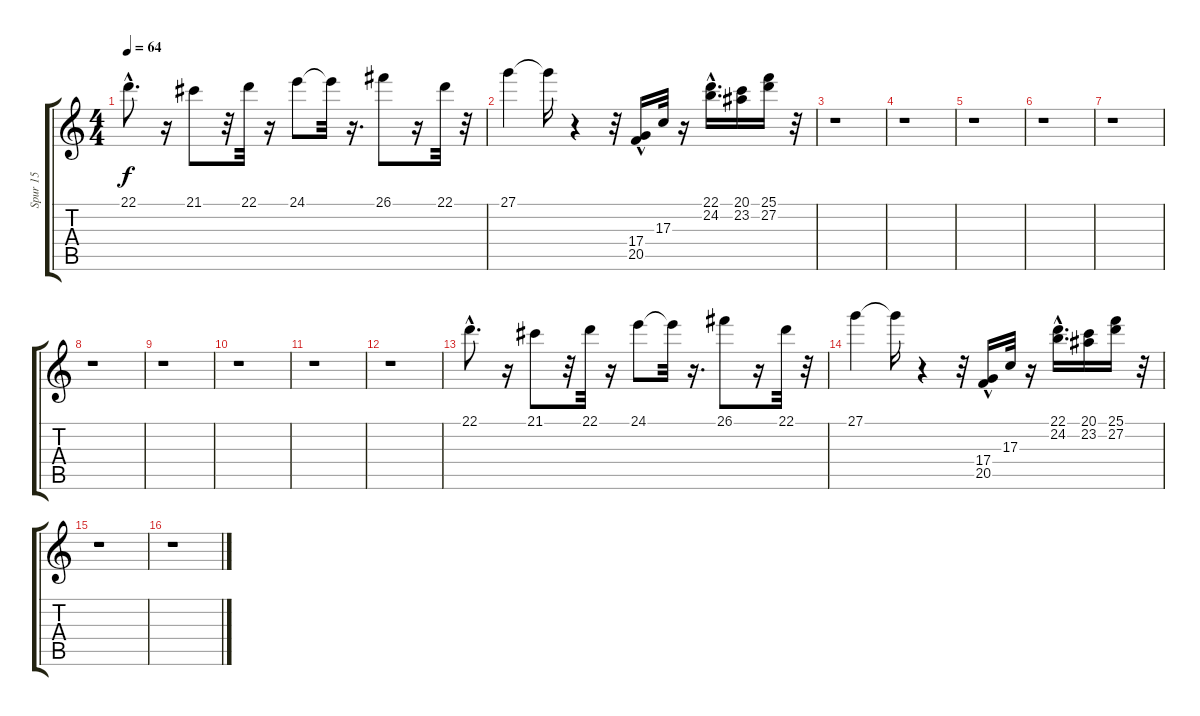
\track ("Spur 15" "Spur 15") {instrument acousticgrandpiano}
\staff {score tabs}
\tuning (E4 B3 G3 D3 A2 E2) {hide}
\ts (4 4)
\tempo 64
\clef g2
\ks c
22.1{hac}.8{d dy f} r.16 21.1.8 r.32 22.1.32 r.16 24.1.8 24.1{t}.32 r.16{d} 26.1.8 r.16 22.1.32 r.32 |
27.1.4 27.1{t}.16 r.4 r.32 (17.4{hac} 20.5{hac}).16 17.3.32 r.16 (22.1{hac} 24.2{hac}).16{d} (20.1 23.2).16 (25.1 27.2).16 r.32 |
r.1 |
r.1 |
r.1 |
r.1 |
r.1 |
r.1 |
r.1 |
r.1 |
r.1 |
r.1 |
22.1{hac}.8{d} r.16 21.1.8 r.32 22.1.32 r.16 24.1.8 24.1{t}.32 r.16{d} 26.1.8 r.16 22.1.32 r.32 |
27.1.4 27.1{t}.16 r.4 r.32 (17.4{hac} 20.5{hac}).16 17.3.32 r.16 (22.1{hac} 24.2{hac}).16{d} (20.1 23.2).16 (25.1 27.2).16 r.32 |
r.1 |
r.1
